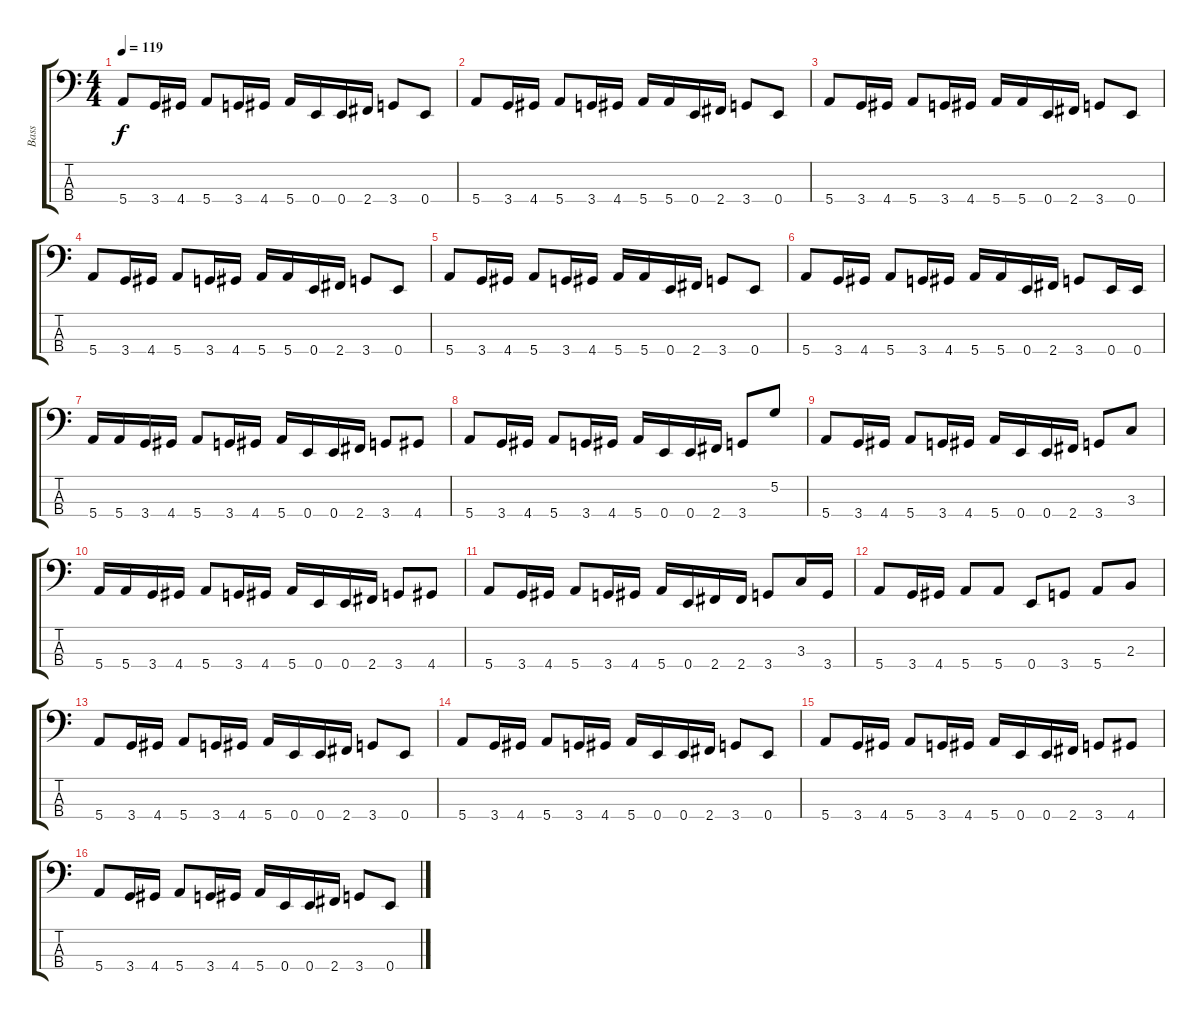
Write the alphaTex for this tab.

\track ("Bass" "Bass") {instrument electricbasspick}
\staff {score tabs}
\tuning (G2 D2 A1 E1) {hide}
\ts (4 4)
\tempo 119
\clef f4
\ks c
5.4.8{dy f} 3.4.16 4.4.16 5.4.8 3.4.16 4.4.16 5.4.16 0.4.16 0.4.16 2.4.16 3.4.8 0.4.8 |
5.4.8 3.4.16 4.4.16 5.4.8 3.4.16 4.4.16 5.4.16 5.4.16 0.4.16 2.4.16 3.4.8 0.4.8 |
5.4.8 3.4.16 4.4.16 5.4.8 3.4.16 4.4.16 5.4.16 5.4.16 0.4.16 2.4.16 3.4.8 0.4.8 |
5.4.8 3.4.16 4.4.16 5.4.8 3.4.16 4.4.16 5.4.16 5.4.16 0.4.16 2.4.16 3.4.8 0.4.8 |
5.4.8 3.4.16 4.4.16 5.4.8 3.4.16 4.4.16 5.4.16 5.4.16 0.4.16 2.4.16 3.4.8 0.4.8 |
5.4.8 3.4.16 4.4.16 5.4.8 3.4.16 4.4.16 5.4.16 5.4.16 0.4.16 2.4.16 3.4.8 0.4.16 0.4.16 |
5.4.16 5.4.16 3.4.16 4.4.16 5.4.8 3.4.16 4.4.16 5.4.16 0.4.16 0.4.16 2.4.16 3.4.8 4.4.8 |
5.4.8 3.4.16 4.4.16 5.4.8 3.4.16 4.4.16 5.4.16 0.4.16 0.4.16 2.4.16 3.4.8 5.2.8 |
5.4.8 3.4.16 4.4.16 5.4.8 3.4.16 4.4.16 5.4.16 0.4.16 0.4.16 2.4.16 3.4.8 3.3.8 |
5.4.16 5.4.16 3.4.16 4.4.16 5.4.8 3.4.16 4.4.16 5.4.16 0.4.16 0.4.16 2.4.16 3.4.8 4.4.8 |
5.4.8 3.4.16 4.4.16 5.4.8 3.4.16 4.4.16 5.4.16 0.4.16 2.4.16 2.4.16 3.4.8 3.3.16 3.4.16 |
5.4.8 3.4.16 4.4.16 5.4.8 5.4.8 0.4.8 3.4.8 5.4.8 2.3.8 |
5.4.8 3.4.16 4.4.16 5.4.8 3.4.16 4.4.16 5.4.16 0.4.16 0.4.16 2.4.16 3.4.8 0.4.8 |
5.4.8 3.4.16 4.4.16 5.4.8 3.4.16 4.4.16 5.4.16 0.4.16 0.4.16 2.4.16 3.4.8 0.4.8 |
5.4.8 3.4.16 4.4.16 5.4.8 3.4.16 4.4.16 5.4.16 0.4.16 0.4.16 2.4.16 3.4.8 4.4.8 |
5.4.8 3.4.16 4.4.16 5.4.8 3.4.16 4.4.16 5.4.16 0.4.16 0.4.16 2.4.16 3.4.8 0.4.8
